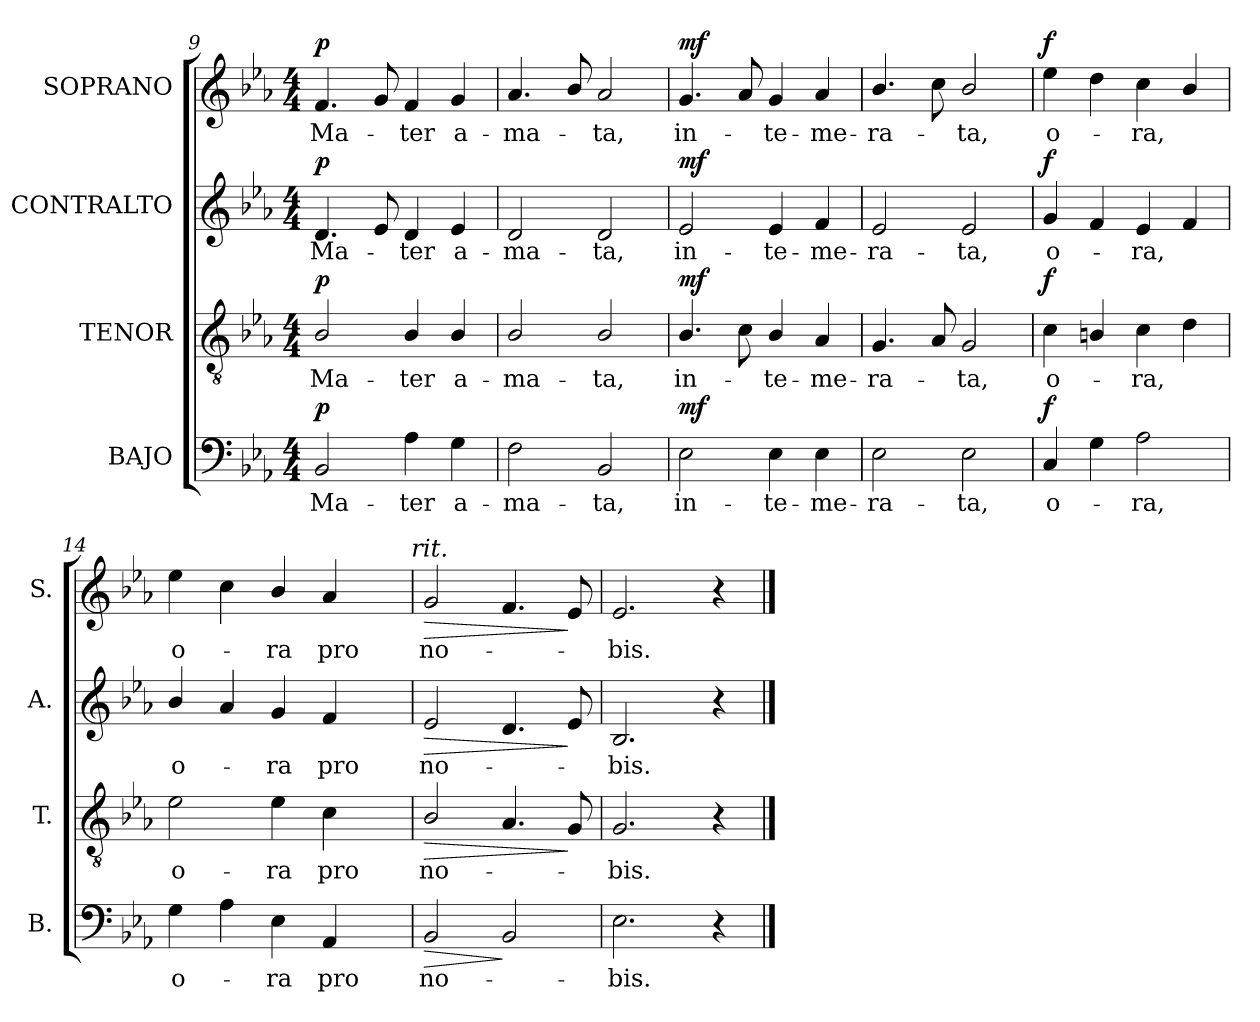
**kern	**text	**dynam	**kern	**text	**dynam	**kern	**text	**dynam	**kern	**text	**dynam
*part4	*part4	*part4	*part3	*part3	*part3	*part2	*part2	*part2	*part1	*part1	*part1
*staff4	*staff4	*staff4	*staff3	*staff3	*staff3	*staff2	*staff2	*staff2	*staff1	*staff1	*staff1
*I"BAJO	*	*	*I"TENOR	*	*	*I"CONTRALTO	*	*	*I"SOPRANO	*	*
*I'B.	*	*	*I'T.	*	*	*I'A.	*	*	*I'S.	*	*
*clefF4	*	*	*clefGv2	*	*	*clefG2	*	*	*clefG2	*	*
*	*	*	*ITrd7c12	*	*	*	*	*	*	*	*
*k[b-e-a-]	*	*	*k[b-e-a-]	*	*	*k[b-e-a-]	*	*	*k[b-e-a-]	*	*
*E-:	*	*	*E-:	*	*	*E-:	*	*	*E-:	*	*
*M4/4	*	*	*M4/4	*	*	*M4/4	*	*	*M4/4	*	*
=9	=9	=9	=9	=9	=9	=9	=9	=9	=9	=9	=9
!	!LO:LY:b:color=#000000	!	!	!	!	!	!	!	!	!	!
!	!	!	!	!LO:LY:b:color=#000000	!	!	!	!	!	!	!
!	!	!	!	!	!	!	!LO:LY:b:color=#000000	!	!	!	!
!	!	!	!	!	!	!	!	!	!	!LO:LY:b:color=#000000	!
2BB-i/	Ma-	p	2BB-i/	Ma-	p	4.di/	Ma-	p	4.fi/	Ma-	p
.	.	.	.	.	.	8e-i/	.	.	8gi/	.	.
!	!LO:LY:b:color=#000000	!	!	!	!	!	!	!	!	!	!
!	!	!	!	!LO:LY:b:color=#000000	!	!	!	!	!	!	!
!	!	!	!	!	!	!	!LO:LY:b:color=#000000	!	!	!	!
!	!	!	!	!	!	!	!	!	!	!LO:LY:b:color=#000000	!
4A-i\	-ter	.	4BB-i/	-ter	.	4di/	-ter	.	4fi/	-ter	.
!	!LO:LY:b:color=#000000	!	!	!	!	!	!	!	!	!	!
!	!	!	!	!LO:LY:b:color=#000000	!	!	!	!	!	!	!
!	!	!	!	!	!	!	!LO:LY:b:color=#000000	!	!	!	!
!	!	!	!	!	!	!	!	!	!	!LO:LY:b:color=#000000	!
4Gi\	a-	.	4BB-i/	a-	.	4e-i/	a-	.	4gi/	a-	.
=10	=10	=10	=10	=10	=10	=10	=10	=10	=10	=10	=10
!	!LO:LY:b:color=#000000	!	!	!	!	!	!	!	!	!	!
!	!	!	!	!LO:LY:b:color=#000000	!	!	!	!	!	!	!
!	!	!	!	!	!	!	!LO:LY:b:color=#000000	!	!	!	!
!	!	!	!	!	!	!	!	!	!	!LO:LY:b:color=#000000	!
2Fi\	-ma-	.	2BB-i/	-ma-	.	2di/	-ma-	.	4.a-i/	-ma-	.
.	.	.	.	.	.	.	.	.	8b-i/	.	.
!	!LO:LY:b:color=#000000	!	!	!	!	!	!	!	!	!	!
!	!	!	!	!LO:LY:b:color=#000000	!	!	!	!	!	!	!
!	!	!	!	!	!	!	!LO:LY:b:color=#000000	!	!	!	!
!	!	!	!	!	!	!	!	!	!	!LO:LY:b:color=#000000	!
2BB-i/	-ta,	.	2BB-i/	-ta,	.	2di/	-ta,	.	2a-i/	-ta,	.
=11	=11	=11	=11	=11	=11	=11	=11	=11	=11	=11	=11
!	!LO:LY:b:color=#000000	!	!	!	!	!	!	!	!	!	!
!	!	!	!	!LO:LY:b:color=#000000	!	!	!	!	!	!	!
!	!	!	!	!	!	!	!LO:LY:b:color=#000000	!	!	!	!
!	!	!	!	!	!	!	!	!	!	!LO:LY:b:color=#000000	!
2E-i\	in-	mf	4.BB-i/	in-	mf	2e-i/	in-	mf	4.gi/	in-	mf
.	.	.	8Ci\	.	.	.	.	.	8a-i/	.	.
!	!LO:LY:b:color=#000000	!	!	!	!	!	!	!	!	!	!
!	!	!	!	!LO:LY:b:color=#000000	!	!	!	!	!	!	!
!	!	!	!	!	!	!	!LO:LY:b:color=#000000	!	!	!	!
!	!	!	!	!	!	!	!	!	!	!LO:LY:b:color=#000000	!
4E-i\	-te-	.	4BB-i/	-te-	.	4e-i/	-te-	.	4gi/	-te-	.
!	!LO:LY:b:color=#000000	!	!	!	!	!	!	!	!	!	!
!	!	!	!	!LO:LY:b:color=#000000	!	!	!	!	!	!	!
!	!	!	!	!	!	!	!LO:LY:b:color=#000000	!	!	!	!
!	!	!	!	!	!	!	!	!	!	!LO:LY:b:color=#000000	!
4E-i\	-me-	.	4AA-i/	-me-	.	4fi/	-me-	.	4a-i/	-me-	.
!!LO:LB:g=z
=12	=12	=12	=12	=12	=12	=12	=12	=12	=12	=12	=12
!	!LO:LY:b:color=#000000	!	!	!	!	!	!	!	!	!	!
!	!	!	!	!LO:LY:b:color=#000000	!	!	!	!	!	!	!
!	!	!	!	!	!	!	!LO:LY:b:color=#000000	!	!	!	!
!	!	!	!	!	!	!	!	!	!	!LO:LY:b:color=#000000	!
2E-i\	-ra-	.	4.GGi/	-ra-	.	2e-i/	-ra-	.	4.b-i/	-ra-	.
.	.	.	8AA-i/	.	.	.	.	.	8cci\	.	.
!	!LO:LY:b:color=#000000	!	!	!	!	!	!	!	!	!	!
!	!	!	!	!LO:LY:b:color=#000000	!	!	!	!	!	!	!
!	!	!	!	!	!	!	!LO:LY:b:color=#000000	!	!	!	!
!	!	!	!	!	!	!	!	!	!	!LO:LY:b:color=#000000	!
2E-i\	-ta,	.	2GGi/	-ta,	.	2e-i/	-ta,	.	2b-i/	-ta,	.
=13	=13	=13	=13	=13	=13	=13	=13	=13	=13	=13	=13
!	!LO:LY:b:color=#000000	!	!	!	!	!	!	!	!	!	!
!	!	!	!	!LO:LY:b:color=#000000	!	!	!	!	!	!	!
!	!	!	!	!	!	!	!LO:LY:b:color=#000000	!	!	!	!
!	!	!	!	!	!	!	!	!	!	!LO:LY:b:color=#000000	!
4Ci/	o-	f	4Ci\	o-	f	4gi/	o-	f	4ee-i\	o-	f
4Gi\	.	.	4BBni/	.	.	4fi/	.	.	4ddi\	.	.
!	!LO:LY:b:color=#000000	!	!	!	!	!	!	!	!	!	!
!	!	!	!	!LO:LY:b:color=#000000	!	!	!	!	!	!	!
!	!	!	!	!	!	!	!LO:LY:b:color=#000000	!	!	!	!
!	!	!	!	!	!	!	!	!	!	!LO:LY:b:color=#000000	!
2A-i\	-ra,	.	4Ci\	-ra,	.	4e-i/	-ra,	.	4cci\	-ra,	.
.	.	.	4Di\	.	.	4fi/	.	.	4b-i/	.	.
=14	=14	=14	=14	=14	=14	=14	=14	=14	=14	=14	=14
!	!LO:LY:b:color=#000000	!	!	!	!	!	!	!	!	!	!
!	!	!	!	!LO:LY:b:color=#000000	!	!	!	!	!	!	!
!	!	!	!	!	!	!	!LO:LY:b:color=#000000	!	!	!	!
!	!	!	!	!	!	!	!	!	!	!LO:LY:b:color=#000000	!
*	*	*	*	*	*	*	*	*	*^	*	*
4Gi\	o-	.	2E-i\	o-	.	4b-i/	o-	.	4ee-i\	2ryy	o-	.
4A-i\	.	.	.	.	.	4a-i/	.	.	4cci\	.	.	.
!	!LO:LY:b:color=#000000	!	!	!	!	!	!	!	!	!	!	!
!	!	!	!	!LO:LY:b:color=#000000	!	!	!	!	!	!	!	!
!	!	!	!	!	!	!	!LO:LY:b:color=#000000	!	!	!	!	!
!	!	!	!	!	!	!	!	!	!	!	!LO:LY:b:color=#000000	!
4E-i\	-ra	.	4E-i\	-ra	.	4gi/	-ra	.	4b-i/	4ryy	-ra	.
!	!LO:LY:b:color=#000000	!	!	!	!	!	!	!	!	!	!	!
!	!	!	!	!LO:LY:b:color=#000000	!	!	!	!	!	!	!	!
!	!	!	!	!	!	!	!LO:LY:b:color=#000000	!	!	!	!	!
!	!	!	!	!	!	!	!	!	!	!	!LO:LY:b:color=#000000	!
4AA-i/	pro	.	4Ci\	pro	.	4fi/	pro	.	4a-i/	8ryy	pro	.
.	.	.	.	.	.	.	.	.	.	16ryy	.	.
.	.	.	.	.	.	.	.	.	.	32ryy	.	.
.	.	.	.	.	.	.	.	.	.	64ryy	.	.
.	.	.	.	.	.	.	.	.	.	128...ryy	.	.
!	!	!	!	!	!	!	!	!	!	!LO:TX:a:i:t=rit.	!	!
.	.	.	.	.	.	.	.	.	.	1024ryy	.	.
*	*	*	*	*	*	*	*	*	*v	*v	*	*
=15	=15	=15	=15	=15	=15	=15	=15	=15	=15	=15	=15
*	*	*	*	*	*	*	*	*	*^	*	*
!	!LO:LY:b:color=#000000	!LO:HP:b	!	!	!	!	!	!	!	!	!	!
*	*	*	*	*	*	*	*	*	*v	*v	*	*
*	*	*	*	*	*	*	*	*	*^	*	*
!	!	!	!	!LO:LY:b:color=#000000	!LO:HP:b	!	!	!	!	!	!	!
*	*	*	*	*	*	*	*	*	*v	*v	*	*
*	*	*	*	*	*	*	*	*	*^	*	*
!	!	!	!	!	!	!	!LO:LY:b:color=#000000	!LO:HP:b	!	!	!	!
*	*	*	*	*	*	*	*	*	*v	*v	*	*
*	*	*	*	*	*	*	*	*	*^	*	*
!	!	!	!	!	!	!	!	!	!	!	!LO:LY:b:color=#000000	!LO:HP:b
*	*	*	*	*	*	*	*	*	*v	*v	*	*
2BB-i/	no-	>	2BB-i/	no-	>	2e-i/	no-	>	2gi/	no-	>
2BB-i/	.	]	4.AA-i/	.	.	4.di/	.	.	4.fi/	.	.
.	.	.	8GGi/	.	]	8e-i/	.	]	8e-i/	.	]
=16	=16	=16	=16	=16	=16	=16	=16	=16	=16	=16	=16
!	!LO:LY:b:color=#000000	!	!	!	!	!	!	!	!	!	!
!	!	!	!	!LO:LY:b:color=#000000	!	!	!	!	!	!	!
!	!	!	!	!	!	!	!LO:LY:b:color=#000000	!	!	!	!
!	!	!	!	!	!	!	!	!	!	!LO:LY:b:color=#000000	!
2.E-i\	-bis.	.	2.GGi/	-bis.	.	2.B-i/	-bis.	.	2.e-i/	-bis.	.
4r	.	.	4r	.	.	4r	.	.	4r	.	.
==	==	==	==	==	==	==	==	==	==	==	==
*-	*-	*-	*-	*-	*-	*-	*-	*-	*-	*-	*-
